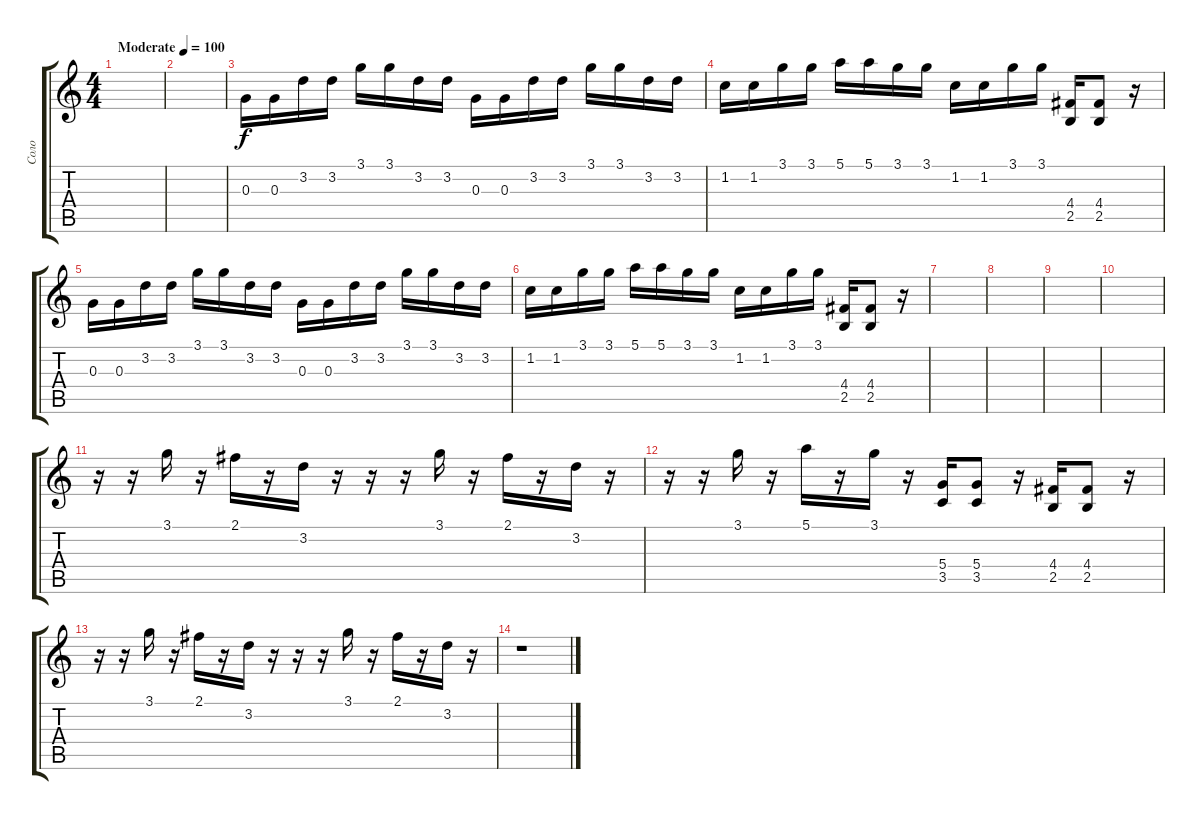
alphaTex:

\track ("Соло" "Соло") {instrument distortionguitar}
\staff {score tabs}
\tuning (E4 B3 G3 D3 A2 E2) {hide}
\ts (4 4)
\tempo (100 "Moderate")
\clef g2
\ks c
|
|
0.3.16 0.3.16 3.2.16 3.2.16 3.1.16 3.1.16 3.2.16 3.2.16 0.3.16 0.3.16 3.2.16 3.2.16 3.1.16 3.1.16 3.2.16 3.2.16 |
1.2.16 1.2.16 3.1.16 3.1.16 5.1.16 5.1.16 3.1.16 3.1.16 1.2.16 1.2.16 3.1.16 3.1.16 (4.4 2.5).16 (4.4 2.5).8 r.16 |
0.3.16 0.3.16 3.2.16 3.2.16 3.1.16 3.1.16 3.2.16 3.2.16 0.3.16 0.3.16 3.2.16 3.2.16 3.1.16 3.1.16 3.2.16 3.2.16 |
1.2.16 1.2.16 3.1.16 3.1.16 5.1.16 5.1.16 3.1.16 3.1.16 1.2.16 1.2.16 3.1.16 3.1.16 (4.4 2.5).16 (4.4 2.5).8 r.16 |
|
|
|
|
r.16 r.16 3.1.16 r.16 2.1.16 r.16 3.2.16 r.16 r.16 r.16 3.1.16 r.16 2.1.16 r.16 3.2.16 r.16 |
r.16 r.16 3.1.16 r.16 5.1.16 r.16 3.1.16 r.16 (5.4 3.5).16 (5.4 3.5).8 r.16 (4.4 2.5).16 (4.4 2.5).8 r.16 |
r.16 r.16 3.1.16 r.16 2.1.16 r.16 3.2.16 r.16 r.16 r.16 3.1.16 r.16 2.1.16 r.16 3.2.16 r.16 |
r.1
